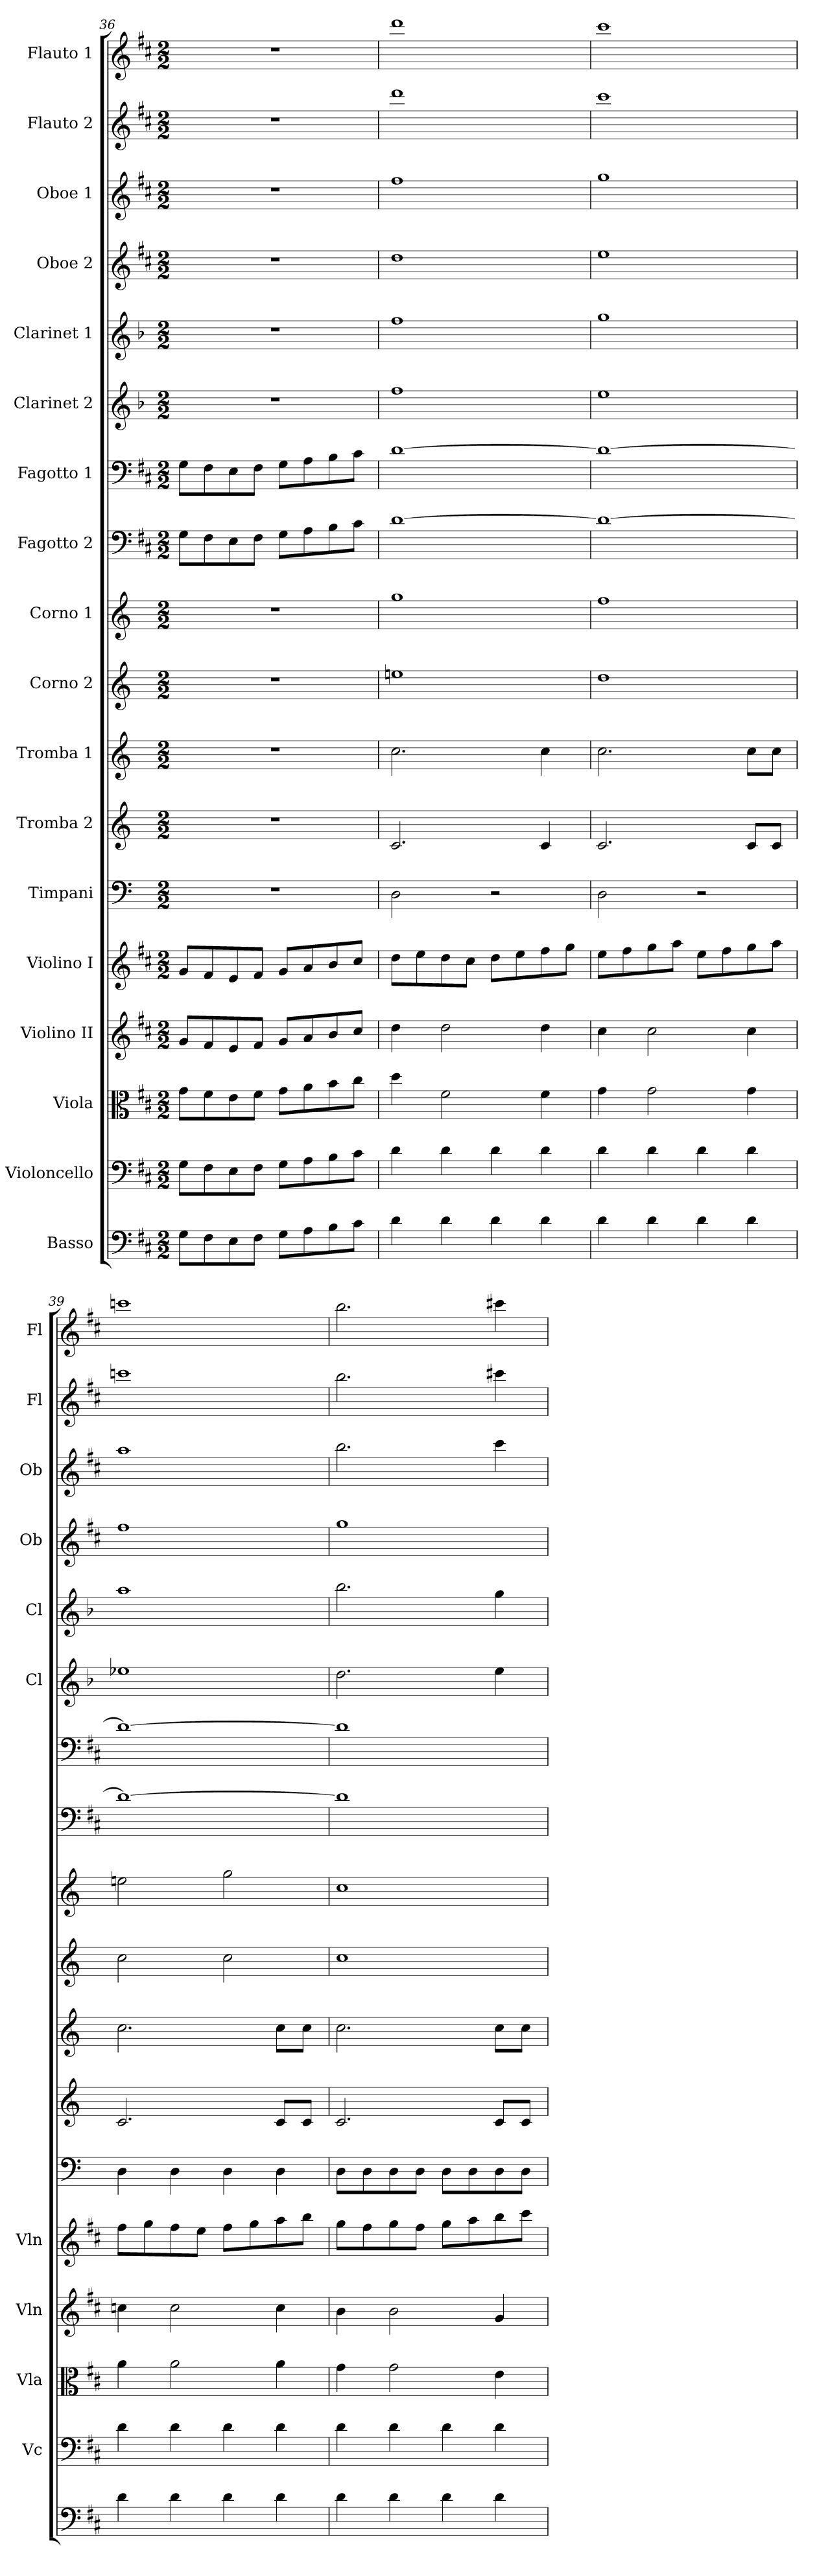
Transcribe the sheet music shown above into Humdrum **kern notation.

**kern	**kern	**kern	**kern	**kern	**kern	**kern	**kern	**kern	**kern	**kern	**kern	**kern	**kern	**kern	**kern	**kern	**kern
*part18	*part17	*part16	*part15	*part14	*part13	*part12	*part11	*part10	*part9	*part8	*part7	*part6	*part5	*part4	*part3	*part2	*part1
*staff18	*staff17	*staff16	*staff15	*staff14	*staff13	*staff12	*staff11	*staff10	*staff9	*staff8	*staff7	*staff6	*staff5	*staff4	*staff3	*staff2	*staff1
*I"Basso	*I"Violoncello	*I"Viola	*I"Violino II	*I"Violino I	*I"Timpani	*I"Tromba 2	*I"Tromba 1	*I"Corno 2	*I"Corno 1	*I"Fagotto 2	*I"Fagotto 1	*I"Clarinet 2	*I"Clarinet 1	*I"Oboe 2	*I"Oboe 1	*I"Flauto 2	*I"Flauto 1
*	*I'Vc	*I'Vla	*I'Vln	*I'Vln	*	*	*	*	*	*	*	*I'Cl	*I'Cl	*I'Ob	*I'Ob	*I'Fl	*I'Fl
*clefF4	*clefF4	*clefC3	*clefG2	*clefG2	*clefF4	*clefG2	*clefG2	*clefG2	*clefG2	*clefF4	*clefF4	*clefG2	*clefG2	*clefG2	*clefG2	*clefG2	*clefG2
*ITrd7c12	*	*	*	*	*	*ITrd-1c-2	*ITrd-1c-2	*ITrd6c10	*ITrd6c10	*	*	*ITrd2c3	*ITrd2c3	*	*	*	*
*k[f#c#]	*k[f#c#]	*k[f#c#]	*k[f#c#]	*k[f#c#]	*	*	*	*	*	*k[f#c#]	*k[f#c#]	*k[f#c#]	*k[f#c#]	*k[f#c#]	*k[f#c#]	*k[f#c#]	*k[f#c#]
*M2/2	*M2/2	*M2/2	*M2/2	*M2/2	*M2/2	*M2/2	*M2/2	*M2/2	*M2/2	*M2/2	*M2/2	*M2/2	*M2/2	*M2/2	*M2/2	*M2/2	*M2/2
=36	=36	=36	=36	=36	=36	=36	=36	=36	=36	=36	=36	=36	=36	=36	=36	=36	=36
8GG\L	8G\L	8g\L	8g/L	8g/L	1r	1r	1r	1r	1r	8G\L	8G\L	1r	1r	1r	1r	1r	1r
8FF#\	8F#\	8f#\	8f#/	8f#/	.	.	.	.	.	8F#\	8F#\	.	.	.	.	.	.
8EE\	8E\	8e\	8e/	8e/	.	.	.	.	.	8E\	8E\	.	.	.	.	.	.
8FF#\J	8F#\J	8f#\J	8f#/J	8f#/J	.	.	.	.	.	8F#\J	8F#\J	.	.	.	.	.	.
8GG\L	8G\L	8g\L	8g/L	8g/L	.	.	.	.	.	8G\L	8G\L	.	.	.	.	.	.
8AA\	8A\	8a\	8a/	8a/	.	.	.	.	.	8A\	8A\	.	.	.	.	.	.
8BB\	8B\	8b\	8b/	8b/	.	.	.	.	.	8B\	8B\	.	.	.	.	.	.
8C#\J	8c#\J	8cc#\J	8cc#/J	8cc#/J	.	.	.	.	.	8c#\J	8c#\J	.	.	.	.	.	.
=37	=37	=37	=37	=37	=37	=37	=37	=37	=37	=37	=37	=37	=37	=37	=37	=37	=37
4D	4d	4dd	4dd	8dd\L	2D	2.d	2.dd	1f#X	1a	[1d	[1d	1dd	1dd	1dd	1ff#	1ddd	1ddd
.	.	.	.	8ee\	.	.	.	.	.	.	.	.	.	.	.	.	.
4D	4d	2f#	2dd	8dd\	.	.	.	.	.	.	.	.	.	.	.	.	.
.	.	.	.	8cc#\J	.	.	.	.	.	.	.	.	.	.	.	.	.
4D	4d	.	.	8dd\L	2r	.	.	.	.	.	.	.	.	.	.	.	.
.	.	.	.	8ee\	.	.	.	.	.	.	.	.	.	.	.	.	.
4D	4d	4f#	4dd	8ff#\	.	4d	4dd	.	.	.	.	.	.	.	.	.	.
.	.	.	.	8gg\J	.	.	.	.	.	.	.	.	.	.	.	.	.
=38	=38	=38	=38	=38	=38	=38	=38	=38	=38	=38	=38	=38	=38	=38	=38	=38	=38
4D	4d	4g	4cc#	8ee\L	2D	2.d	2.dd	1e	1g	1d_	1d_	1cc#	1ee	1ee	1gg	1ccc#	1ccc#
.	.	.	.	8ff#\	.	.	.	.	.	.	.	.	.	.	.	.	.
4D	4d	2g	2cc#	8gg\	.	.	.	.	.	.	.	.	.	.	.	.	.
.	.	.	.	8aa\J	.	.	.	.	.	.	.	.	.	.	.	.	.
4D	4d	.	.	8ee\L	2r	.	.	.	.	.	.	.	.	.	.	.	.
.	.	.	.	8ff#\	.	.	.	.	.	.	.	.	.	.	.	.	.
4D	4d	4g	4cc#	8gg\	.	8d/L	8dd\L	.	.	.	.	.	.	.	.	.	.
.	.	.	.	8aa\J	.	8d/J	8dd\J	.	.	.	.	.	.	.	.	.	.
=39	=39	=39	=39	=39	=39	=39	=39	=39	=39	=39	=39	=39	=39	=39	=39	=39	=39
4D	4d	4a	4ccn	8ff#\L	4D	2.d	2.dd	2d	2f#X	1d_	1d_	1ccn	1ff#	1ff#	1aa	1cccn	1cccn
.	.	.	.	8gg\	.	.	.	.	.	.	.	.	.	.	.	.	.
4D	4d	2a	2cc	8ff#\	4D	.	.	.	.	.	.	.	.	.	.	.	.
.	.	.	.	8ee\J	.	.	.	.	.	.	.	.	.	.	.	.	.
4D	4d	.	.	8ff#\L	4D	.	.	2d	2a	.	.	.	.	.	.	.	.
.	.	.	.	8gg\	.	.	.	.	.	.	.	.	.	.	.	.	.
4D	4d	4a	4cc	8aa\	4D	8d/L	8dd\L	.	.	.	.	.	.	.	.	.	.
.	.	.	.	8bb\J	.	8d/J	8dd\J	.	.	.	.	.	.	.	.	.	.
=40	=40	=40	=40	=40	=40	=40	=40	=40	=40	=40	=40	=40	=40	=40	=40	=40	=40
4D	4d	4g	4b	8gg\L	8D\L	2.d	2.dd	1d	1d	1d]	1d]	2.b	2.gg	1gg	2.bb	2.bb	2.bb
.	.	.	.	8ff#\	8D\	.	.	.	.	.	.	.	.	.	.	.	.
4D	4d	2g	2b	8gg\	8D\	.	.	.	.	.	.	.	.	.	.	.	.
.	.	.	.	8ff#\J	8D\J	.	.	.	.	.	.	.	.	.	.	.	.
4D	4d	.	.	8gg\L	8D\L	.	.	.	.	.	.	.	.	.	.	.	.
.	.	.	.	8aa\	8D\	.	.	.	.	.	.	.	.	.	.	.	.
4D	4d	4e	4g	8bb\	8D\	8d/L	8dd\L	.	.	.	.	4cc#	4ee	.	4ccc#	4ccc#X	4ccc#X
.	.	.	.	8ccc#\J	8D\J	8d/J	8dd\J	.	.	.	.	.	.	.	.	.	.
=	=	=	=	=	=	=	=	=	=	=	=	=	=	=	=	=	=
*-	*-	*-	*-	*-	*-	*-	*-	*-	*-	*-	*-	*-	*-	*-	*-	*-	*-
